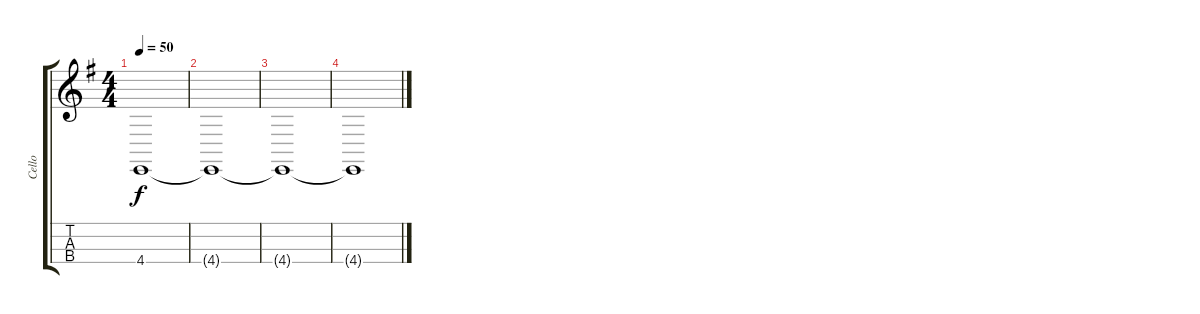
\track ("Cello" "Cello") {instrument tremolostrings}
\staff {score tabs}
\tuning (A3 D3 G2 C2) {hide}
\ts (4 4)
\tempo 50
\clef g2
\ks g
4.4{t}.1{dy f} |
4.4{t}.1 |
4.4{t}.1{volume 2} |
4.4{t}.1
